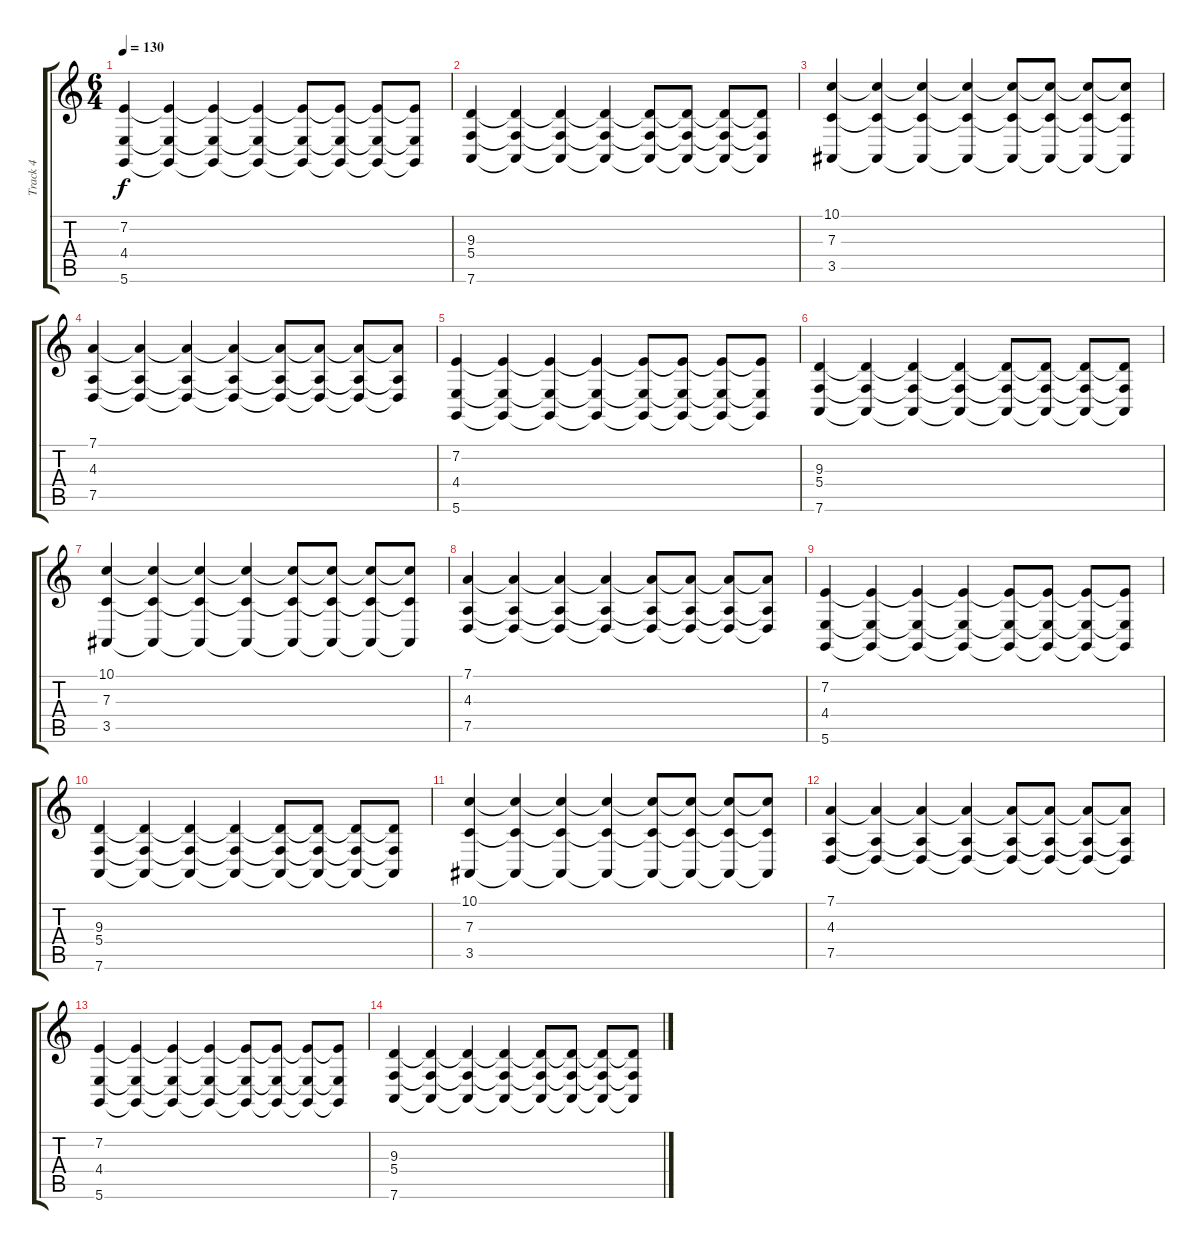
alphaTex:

\track ("Track 4" "Track 4") {instrument stringensemble1}
\staff {score tabs}
\tuning (D4 A3 F3 C3 G2 D2) {hide}
\ts (6 4)
\tempo 130
\clef g2
\ks c
(7.2 4.4 5.6).4{dy f} (7.2{t} 4.4{t} 5.6{t}).4 (7.2{t} 4.4{t} 5.6{t}).4 (7.2{t} 4.4{t} 5.6{t}).4 (7.2{t} 4.4{t} 5.6{t}).8 (7.2{t} 4.4{t} 5.6{t}).8 (7.2{t} 4.4{t} 5.6{t}).8 (7.2{t} 4.4{t} 5.6{t}).8 |
(9.3 5.4 7.6).4 (9.3{t} 5.4{t} 7.6{t}).4 (9.3{t} 5.4{t} 7.6{t}).4 (9.3{t} 5.4{t} 7.6{t}).4 (9.3{t} 5.4{t} 7.6{t}).8 (9.3{t} 5.4{t} 7.6{t}).8 (9.3{t} 5.4{t} 7.6{t}).8 (9.3{t} 5.4{t} 7.6{t}).8 |
(10.1 7.3 3.5).4 (10.1{t} 7.3{t} 3.5{t}).4 (10.1{t} 7.3{t} 3.5{t}).4 (10.1{t} 7.3{t} 3.5{t}).4 (10.1{t} 7.3{t} 3.5{t}).8 (10.1{t} 7.3{t} 3.5{t}).8 (10.1{t} 7.3{t} 3.5{t}).8 (10.1{t} 7.3{t} 3.5{t}).8 |
(7.1 4.3 7.5).4 (7.1{t} 4.3{t} 7.5{t}).4 (7.1{t} 4.3{t} 7.5{t}).4 (7.1{t} 4.3{t} 7.5{t}).4 (7.1{t} 4.3{t} 7.5{t}).8 (7.1{t} 4.3{t} 7.5{t}).8 (7.1{t} 4.3{t} 7.5{t}).8 (7.1{t} 4.3{t} 7.5{t}).8 |
(7.2 4.4 5.6).4 (7.2{t} 4.4{t} 5.6{t}).4 (7.2{t} 4.4{t} 5.6{t}).4 (7.2{t} 4.4{t} 5.6{t}).4 (7.2{t} 4.4{t} 5.6{t}).8 (7.2{t} 4.4{t} 5.6{t}).8 (7.2{t} 4.4{t} 5.6{t}).8 (7.2{t} 4.4{t} 5.6{t}).8 |
(9.3 5.4 7.6).4 (9.3{t} 5.4{t} 7.6{t}).4 (9.3{t} 5.4{t} 7.6{t}).4 (9.3{t} 5.4{t} 7.6{t}).4 (9.3{t} 5.4{t} 7.6{t}).8 (9.3{t} 5.4{t} 7.6{t}).8 (9.3{t} 5.4{t} 7.6{t}).8 (9.3{t} 5.4{t} 7.6{t}).8 |
(10.1 7.3 3.5).4 (10.1{t} 7.3{t} 3.5{t}).4 (10.1{t} 7.3{t} 3.5{t}).4 (10.1{t} 7.3{t} 3.5{t}).4 (10.1{t} 7.3{t} 3.5{t}).8 (10.1{t} 7.3{t} 3.5{t}).8 (10.1{t} 7.3{t} 3.5{t}).8 (10.1{t} 7.3{t} 3.5{t}).8 |
(7.1 4.3 7.5).4 (7.1{t} 4.3{t} 7.5{t}).4 (7.1{t} 4.3{t} 7.5{t}).4 (7.1{t} 4.3{t} 7.5{t}).4 (7.1{t} 4.3{t} 7.5{t}).8 (7.1{t} 4.3{t} 7.5{t}).8 (7.1{t} 4.3{t} 7.5{t}).8 (7.1{t} 4.3{t} 7.5{t}).8 |
(7.2 4.4 5.6).4 (7.2{t} 4.4{t} 5.6{t}).4 (7.2{t} 4.4{t} 5.6{t}).4 (7.2{t} 4.4{t} 5.6{t}).4 (7.2{t} 4.4{t} 5.6{t}).8 (7.2{t} 4.4{t} 5.6{t}).8 (7.2{t} 4.4{t} 5.6{t}).8 (7.2{t} 4.4{t} 5.6{t}).8 |
(9.3 5.4 7.6).4 (9.3{t} 5.4{t} 7.6{t}).4 (9.3{t} 5.4{t} 7.6{t}).4 (9.3{t} 5.4{t} 7.6{t}).4 (9.3{t} 5.4{t} 7.6{t}).8 (9.3{t} 5.4{t} 7.6{t}).8 (9.3{t} 5.4{t} 7.6{t}).8 (9.3{t} 5.4{t} 7.6{t}).8 |
(10.1 7.3 3.5).4 (10.1{t} 7.3{t} 3.5{t}).4 (10.1{t} 7.3{t} 3.5{t}).4 (10.1{t} 7.3{t} 3.5{t}).4 (10.1{t} 7.3{t} 3.5{t}).8 (10.1{t} 7.3{t} 3.5{t}).8 (10.1{t} 7.3{t} 3.5{t}).8 (10.1{t} 7.3{t} 3.5{t}).8 |
(7.1 4.3 7.5).4 (7.1{t} 4.3{t} 7.5{t}).4 (7.1{t} 4.3{t} 7.5{t}).4 (7.1{t} 4.3{t} 7.5{t}).4 (7.1{t} 4.3{t} 7.5{t}).8 (7.1{t} 4.3{t} 7.5{t}).8 (7.1{t} 4.3{t} 7.5{t}).8 (7.1{t} 4.3{t} 7.5{t}).8 |
(7.2 4.4 5.6).4 (7.2{t} 4.4{t} 5.6{t}).4 (7.2{t} 4.4{t} 5.6{t}).4 (7.2{t} 4.4{t} 5.6{t}).4 (7.2{t} 4.4{t} 5.6{t}).8 (7.2{t} 4.4{t} 5.6{t}).8 (7.2{t} 4.4{t} 5.6{t}).8 (7.2{t} 4.4{t} 5.6{t}).8 |
(9.3 5.4 7.6).4 (9.3{t} 5.4{t} 7.6{t}).4 (9.3{t} 5.4{t} 7.6{t}).4 (9.3{t} 5.4{t} 7.6{t}).4 (9.3{t} 5.4{t} 7.6{t}).8 (9.3{t} 5.4{t} 7.6{t}).8 (9.3{t} 5.4{t} 7.6{t}).8 (9.3{t} 5.4{t} 7.6{t}).8
